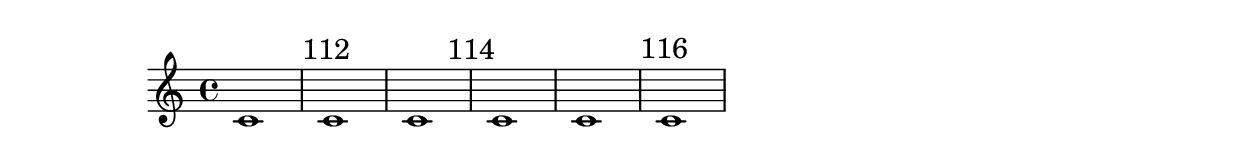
%% Do not edit this file; it is automatically
%% generated from LSR http://lsr.dsi.unimi.it
%% This file is in the public domain.
\version "2.13.10"

\header {
  lsrtags = "rhythms"

%% Translation of GIT committish: 5cab62e8738ff02eead438042743116391f306f5
  texidoces = "

Los números de compás se alinean de forma predeterminada por la
derecha con su objeto padre. Éste es por lo general el borde
izquierdo de una línea o, si los números se imprimen dentro de la
línea, el lado izquierdo de una línea divisoria.  Los números
también se pueden situar directamente sobre la barra de compás o
alineados por la izquierda con ella.

"

  doctitlees = "Alineación de los números de compás"

%% Translation of GIT committish: d96023d8792c8af202c7cb8508010c0d3648899d
  texidocde = "
Taktnummern sind standardmäßig links an ihrem Ursprungsobjet
ausgerichtet.  Das ist normalerweise die linke Ecke einer Linie oder,
wenn die Nummern innerhalb einer Zeile gesetzt werden, auf der
linken Seite eines Taktstrichs.  Die Nummern können auch
direkt über dem Taktstrich positioniert werden oder rechts vom
Taktstrich gesetzt werden.

"
  doctitlede = "Taktnummern ausrichten"


%% Translation of GIT committish: 21c8461ea87cd670a35a40b91d3ef20de03a0409
  texidocfr = "
Les numéros de mesure s'alignent en principe sur la droite de l'objet
dont ils dépendent.  C'est normalement le coin gauche de la portée ou,
en cours de ligne, à gauche de la barre.  Vous pouvez toutefois les
centrer par rapport à la barre ou les afficher à droite de la barre.

"
  doctitlefr = "Alignement des numéros de mesure"

  texidoc = "
Bar numbers by default are right-aligned to their parent object. This
is usually the left edge of a line or, if numbers are printed within a
line, the left hand side of a bar line.  The numbers may also be
positioned directly over the bar line or left-aligned to the bar line.

"
  doctitle = "Aligning bar numbers"
} % begin verbatim

\relative c' {
  \set Score.currentBarNumber = #111
  \override Score.BarNumber #'break-visibility = #all-visible
  % Increase the size of the bar number by 2
  \override Score.BarNumber #'font-size = #2
  % Print a bar number every second measure
  \set Score.barNumberVisibility = #(every-nth-bar-number-visible 2)
  c1 | c1
  % Center-align bar numbers
  \override Score.BarNumber #'self-alignment-X = #CENTER
  c1 | c1
  % Left-align bar numbers
  \override Score.BarNumber #'self-alignment-X = #LEFT
  c1 | c1
}

